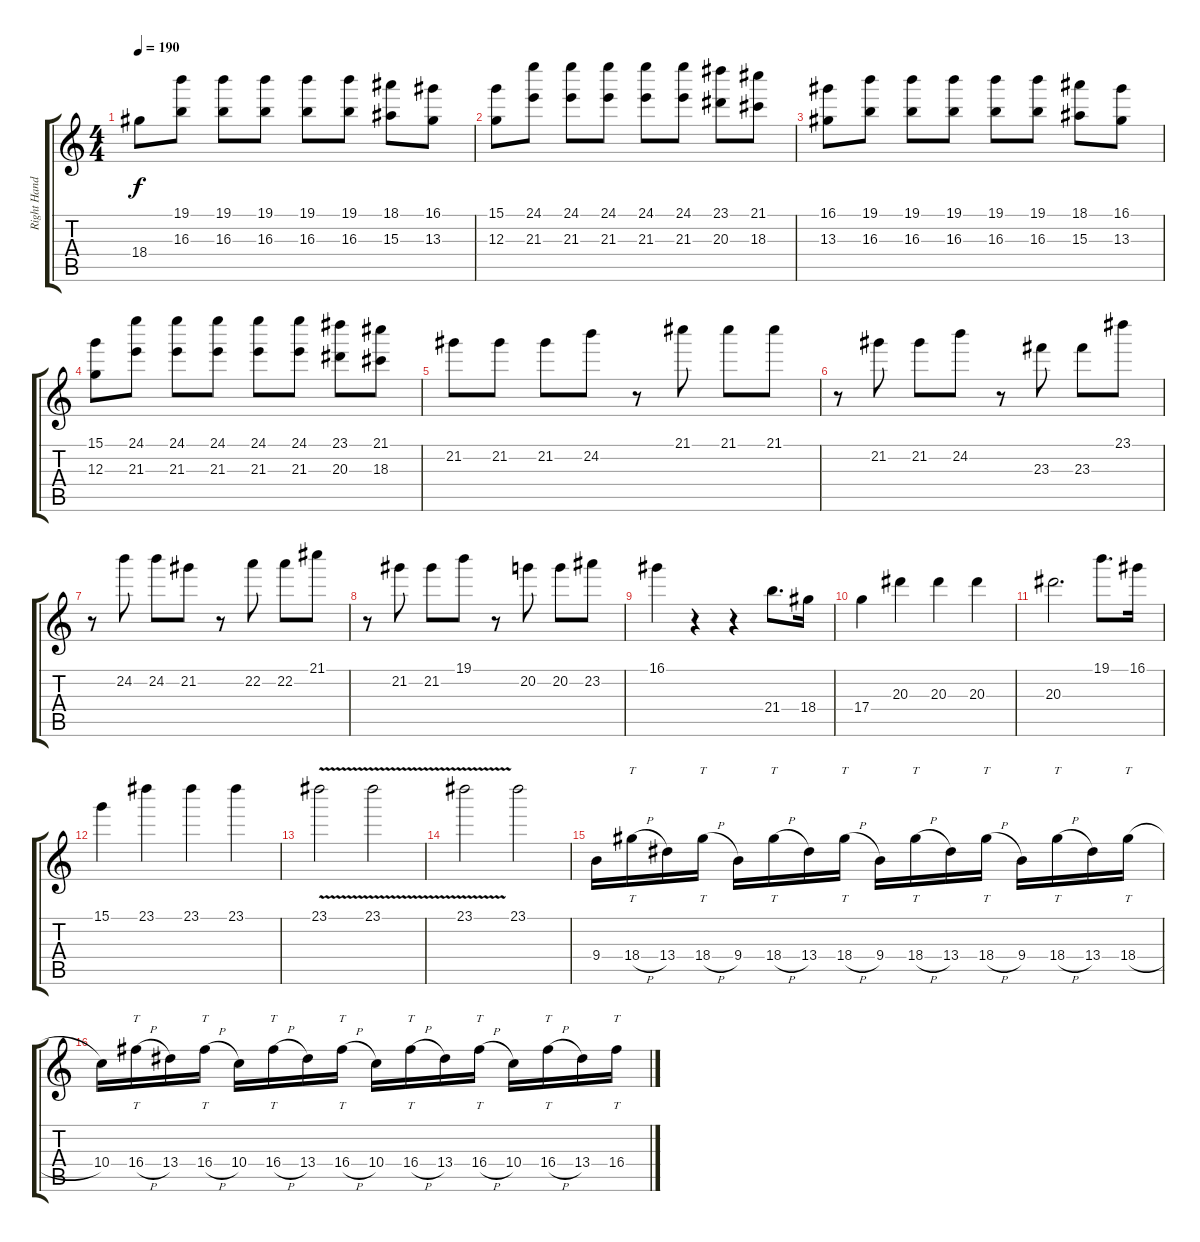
\track ("Right Hand" "Right Hand") {instrument distortionguitar}
\staff {score tabs}
\tuning (E4 B3 G3 D3 A2 E2) {hide}
\ts (4 4)
\tempo 190
\clef g2
\ks c
18.4.8{dy f} (19.1 16.3).8 (19.1 16.3).8 (19.1 16.3).8 (19.1 16.3).8 (19.1 16.3).8 (18.1 15.3).8 (16.1 13.3).8 |
(15.1 12.3).8 (24.1 21.3).8 (24.1 21.3).8 (24.1 21.3).8 (24.1 21.3).8 (24.1 21.3).8 (23.1 20.3).8 (21.1 18.3).8 |
(16.1 13.3).8 (19.1 16.3).8 (19.1 16.3).8 (19.1 16.3).8 (19.1 16.3).8 (19.1 16.3).8 (18.1 15.3).8 (16.1 13.3).8 |
(15.1 12.3).8 (24.1 21.3).8 (24.1 21.3).8 (24.1 21.3).8 (24.1 21.3).8 (24.1 21.3).8 (23.1 20.3).8 (21.1 18.3).8 |
21.2.8 21.2.8 21.2.8 24.2.8 r.8 21.1.8 21.1.8 21.1.8 |
r.8 21.2.8 21.2.8 24.2.8 r.8 23.3.8 23.3.8 23.1.8 |
r.8 24.2.8 24.2.8 21.2.8 r.8 22.2.8 22.2.8 21.1.8 |
r.8 21.2.8 21.2.8 19.1.8 r.8 20.2.8 20.2.8 23.2.8 |
16.1.4 r.4 r.4 21.4.8{d} 18.4.16 |
17.4.4 20.3.4 20.3.4 20.3.4 |
20.3.2{d} 19.1.8{d} 16.1.16 |
15.1.4 23.1.4 23.1.4 23.1.4 |
23.1{v}.2 23.1{v}.2 |
23.1{v}.2 23.1.2 |
9.4.16 18.4{h}.16{tt} 13.4.16 18.4{h}.16{tt} 9.4.16 18.4{h}.16{tt} 13.4.16 18.4{h}.16{tt} 9.4.16 18.4{h}.16{tt} 13.4.16 18.4{h}.16{tt} 9.4.16 18.4{h}.16{tt} 13.4.16 18.4{h}.16{tt} |
10.4.16 16.4{h}.16{tt} 13.4.16 16.4{h}.16{tt} 10.4.16 16.4{h}.16{tt} 13.4.16 16.4{h}.16{tt} 10.4.16 16.4{h}.16{tt} 13.4.16 16.4{h}.16{tt} 10.4.16 16.4{h}.16{tt} 13.4.16 16.4.16{tt}
